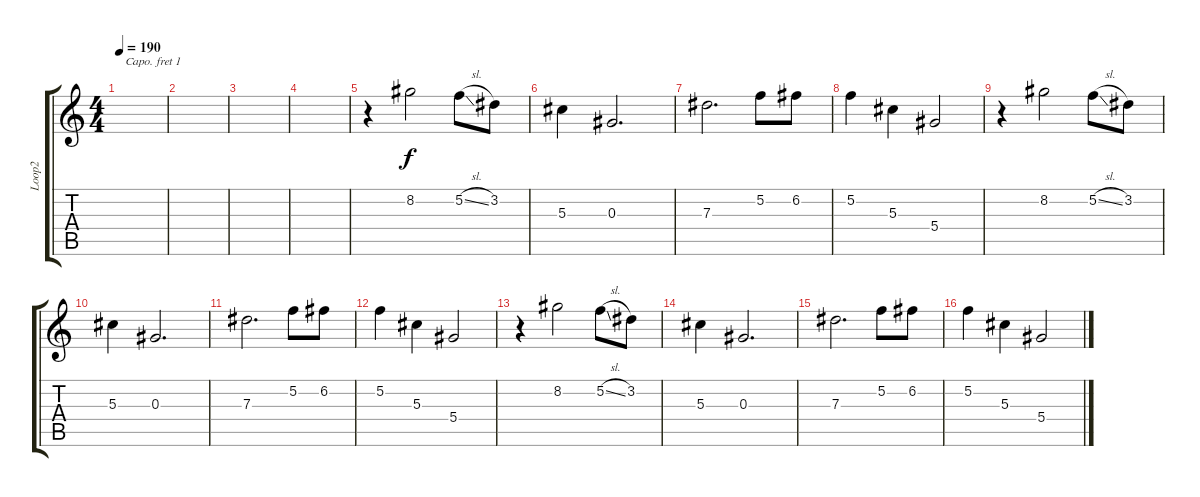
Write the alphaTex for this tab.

\track ("Loop2" "Loop2") {instrument acousticguitarsteel}
\staff {score tabs}
\capo 1
\tuning (E4 B3 G3 D3 A2 E2) {hide}
\ts (4 4)
\tempo 190
\clef g2
\ks c
|
|
|
|
r.4 8.2.2 5.2{sl}.8 3.2.8 |
5.3.4 0.3.2{d} |
7.3.2{d} 5.2.8 6.2.8 |
5.2.4 5.3.4 5.4.2 |
r.4 8.2.2 5.2{sl}.8 3.2.8 |
5.3.4 0.3.2{d} |
7.3.2{d} 5.2.8 6.2.8 |
5.2.4 5.3.4 5.4.2 |
r.4 8.2.2 5.2{sl}.8 3.2.8 |
5.3.4 0.3.2{d} |
7.3.2{d} 5.2.8 6.2.8 |
5.2.4 5.3.4 5.4.2
